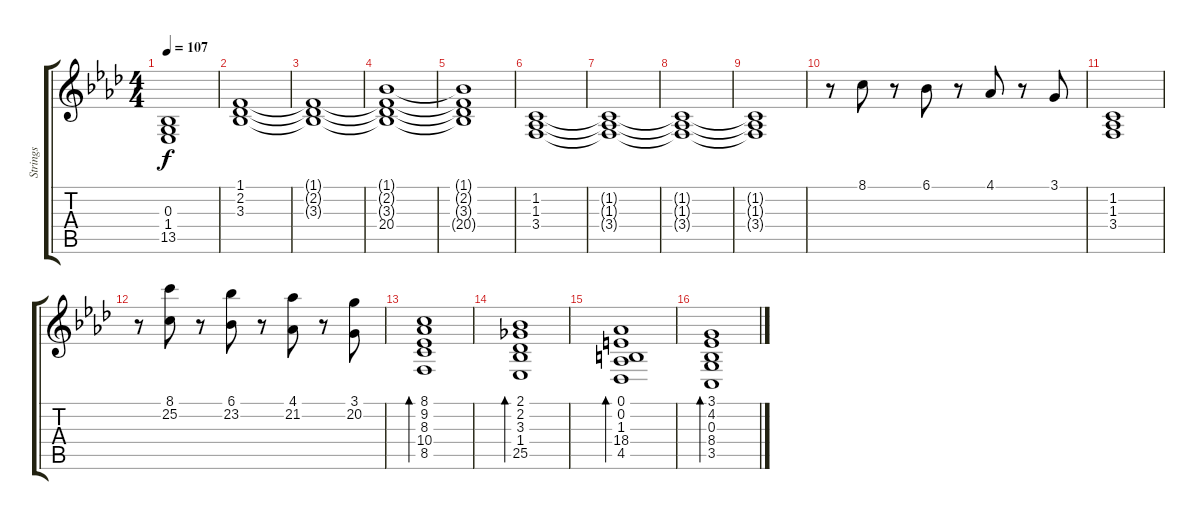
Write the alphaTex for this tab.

\track ("Strings" "Strings") {instrument synthstrings1}
\staff {score tabs}
\tuning (E4 B3 G3 D3 A2 E2) {hide}
\ts (4 4)
\tempo 107
\clef g2
\ks ab
(0.3 1.4 13.5).1{dy f} |
(1.1 2.2 3.3).1 |
(1.1{t} 2.2{t} 3.3{t}).1 |
(1.1{t} 2.2{t} 3.3{t} 20.4).1 |
(1.1{t} 2.2{t} 3.3{t} 20.4{t}).1 |
(1.2 1.3 3.4).1 |
(1.2{t} 1.3{t} 3.4{t}).1 |
(1.2{t} 1.3{t} 3.4{t}).1 |
(1.2{t} 1.3{t} 3.4{t}).1 |
r.8 8.1.8 r.8 6.1.8 r.8 4.1.8 r.8 3.1.8 |
(1.2 1.3 3.4).1 |
r.8 (8.1 25.2).8 r.8 (6.1 23.2).8 r.8 (4.1 21.2).8 r.8 (3.1 20.2).8 |
(8.1 9.2 8.3 10.4 8.5).1{bd 240} |
(2.1 2.2 3.3 1.4 25.5).1{bd 60} |
(0.1 0.2 1.3 18.4 4.5).1{bd 60} |
(3.1 4.2 0.3 8.4 3.5).1{bd 60}
